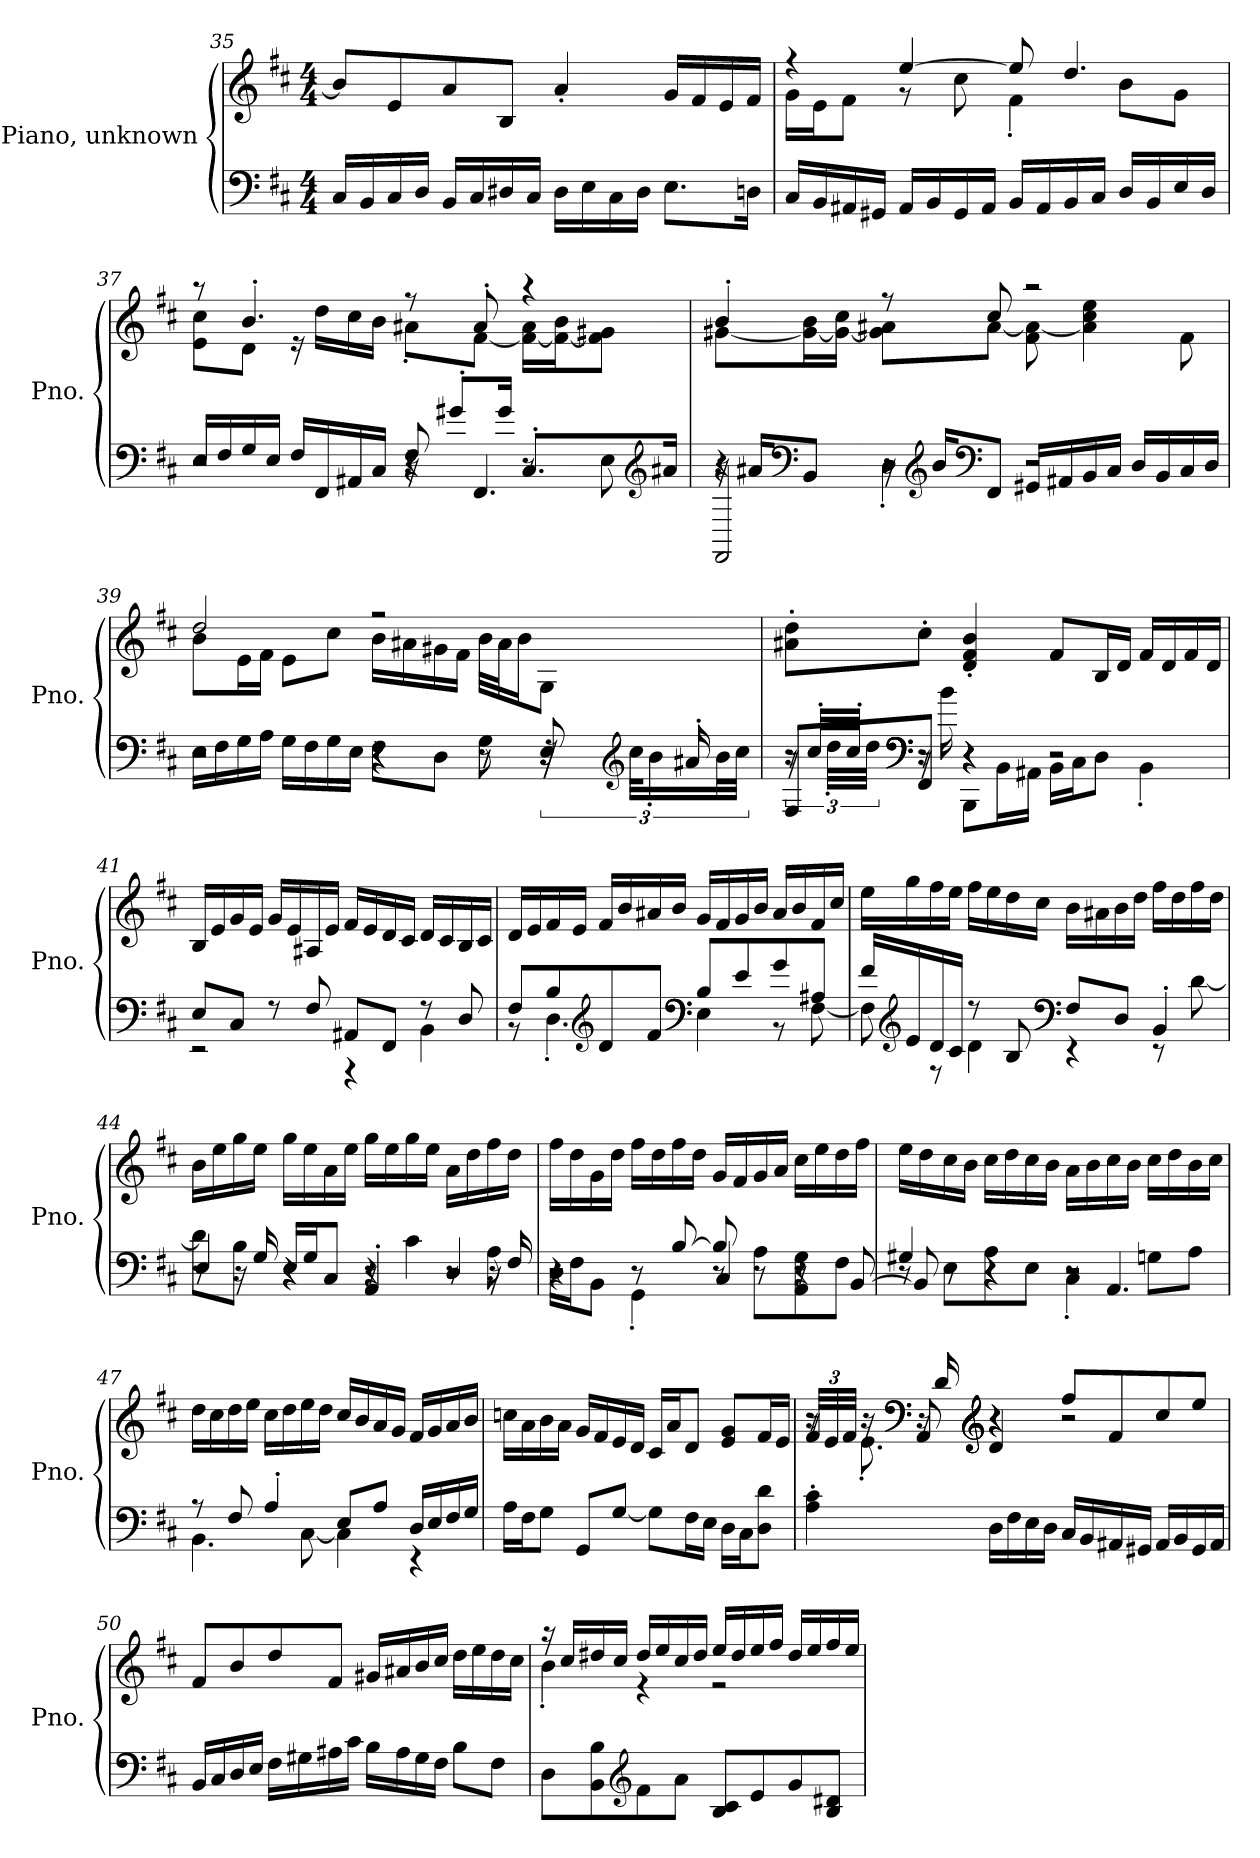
**kern	**kern
*part1	*part1
*staff2	*staff1
*I"Piano, unknown	*
*I'Pno.	*
!!LO:LB:g=z
*clefF4	*clefG2
*k[f#c#]	*k[f#c#]
*M4/4	*M4/4
=35	=35
16C#/LL	8b/L]
16BB/	.
16C#/	8e/
16D/JJ	.
16BB/LL	8a/
16C#/	.
16D#X/	8B/J
16C#/JJ	.
16D#\LL	4a'/
16E\	.
16C#\	.
16D#\JJ	.
8.E\L	16g/LL
.	16f#/
.	16e/
16Dn\Jk	16f#/JJ
=36	=36
*	*^
16C#/LL	4r	16g\LL
16BB/	.	16e\J
16AA#X/	.	8f#\J
16GG#X/JJ	.	.
16AA#/LL	[4ee/	8r
16BB/	.	.
16GG#/	.	8cc#\
16AA#/JJ	.	.
16BB/LL	8ee/]	4f#'\
16AA#/	.	.
16BB/	4.dd/	.
16C#/JJ	.	.
16D/LL	.	8b\L
16BB/	.	.
16E/	.	8g\J
16D/JJ	.	.
!!LO:LB:g=z	!!
=37	=37	=37
*^	*	*
*	*^	*	*
16E/LL	2r	2r	8r	8e\ 8cc#\L
16F#/	.	.	.	.
16G/	.	.	4.b'/	8d\J
16E/JJ	.	.	.	.
16F#/LL	.	.	.	16r
16FF#/	.	.	.	16dd\LL
16AA#X/	.	.	.	16cc#\
16C#/JJ	.	.	.	16b\JJ
16r	4r	8F#/	8r	8a#X'\L
8g#X'/L	.	.	.	.
.	.	4.FF#/	8a#'/	[8f#\J
16g#/Jk	.	.	.	.
8.C#'/L	8r	.	4r	16f#\_ 16a#\LL
.	.	.	.	16f#\_ 16b\J
.	8E\	.	.	8f#\] 8g#X\J
*clefG2	*	*	*	*
16a#X/Jk	.	.	.	.
!!LO:LB:g=z	!!
=38	=38	=38	=38	=38
16r	4r	2FF#/	4b'/	[8g#X\L
16a#X/KL	.	.	.	.
*clefF4	*	*	*	*
8BB/J	.	.	.	16g#\_ 16b\L
.	.	.	.	16g#\_ 16cc#\JJ
16r	4D'\	.	8r	8g#\] 8a#X\L
*clefG2	*	*	*	*
16b/KL	.	.	.	.
*clefF4	*	*	*	*
8FF#/J	.	.	8cc#/	[8a#\J
16GG#X/LL	2r	2r	2r	8f#\ 8a#\_
16AA#X/	.	.	.	.
16BB/	.	.	.	4a#\] 4cc#\ 4ee\
16C#/JJ	.	.	.	.
16D/LL	.	.	.	.
16BB/	.	.	.	.
16C#/	.	.	.	8f#\
16D/JJ	.	.	.	.
!!LO:LB:g=z	!!
=39	=39	=39	=39	=39
2r	16E\LL	2r	2dd/	8b\L
.	16F#\	.	.	.
.	16G\	.	.	16e\L
.	16A\JJ	.	.	16f#\JJ
.	16G\LL	.	.	8e\L
.	16F#\	.	.	.
.	16G\	.	.	8cc#\J
.	16E\JJ	.	.	.
4r	8F#\L	4r	2r	16b\LL
.	.	.	.	16a#X\
.	8D\J	.	.	16g#X\
.	.	.	.	16f#\JJ
8r	8G\	8r	.	32b\LLL
.	.	.	.	32a#\J
.	.	.	.	16b\J
16r	48r	8E/	.	8G\J
*clefG2	*	*	*	*
.	48cc#\KLL	.	.	.
.	24b'\	.	.	.
16a#X'/	.	.	.	.
.	48b\L	.	.	.
.	48cc#\JJJ	.	.	.
*	*	*	*v	*v
!!LO:LB:g=z
=40	=40	=40	=40
16r	12r	8F#/L	8a#X\' 8dd\'L
32cc#'/LLL	.	.	.
.	48dd'\LLL	.	.
32cc#'/JJJ	.	.	.
.	48dd\JJJ	.	.
*clefF4	*	*	*
8r	16r	8FF#/J	8cc#'\J
.	16b\	.	.
4r	8BBB\L	4r	4d/' 4f#/' 4b/'
.	16BB\L	.	.
.	16AA#X\JJ	.	.
2r	16BB\LL	2r	8f#/L
.	16C#\J	.	.
.	8D\J	.	16B/L
.	.	.	16d/JJ
.	4BB'\	.	16f#/LL
.	.	.	16d/
.	.	.	16f#/
.	.	.	16d/JJ
*	*v	*v	*
=41	=41	=41
8E/L	2r	16B/LL
.	.	16e/
8C#/J	.	16g/
.	.	16e/JJ
8r	.	16g/LL
.	.	16e/
8F#/	.	16A#X/
.	.	16e/JJ
8AA#X/L	4r	16f#/LL
.	.	16e/
8FF#/J	.	16d/
.	.	16c#/JJ
8r	4BB\	16d/LL
.	.	16c#/
8D/	.	16B/
.	.	16c#/JJ
!!LO:PB:g=z
=42	=42	=42
8F#/L	8r	16d/LL
.	.	16e/
8B/	4.D'\	16f#/
.	.	16e/JJ
*clefG2	*	*
8d/	.	16f#/LL
.	.	16b/
8f#/J	.	16a#X/
.	.	16b/JJ
*clefF4	*	*
8B/L	4E\	16g/LL
.	.	16f#/
8e/	.	16g/
.	.	16b/JJ
8g/	8r	16a#/LL
.	.	16b/
8A#X/J	[8F#\	16f#/
.	.	16cc#/JJ
=43	=43	=43
16f#/LL	8F#\]	16ee\LL
*clefG2	*	*
16e/	.	16gg\
16d/	8r	16ff#\
16c#/JJ	.	16ee\JJ
8r	4d\	16ff#\LL
.	.	16ee\
8B/	.	16dd\
.	.	16cc#\JJ
*clefF4	*	*
8F#/L	4r	16b\LL
.	.	16a#X\
8D/J	.	16b\
.	.	16dd\JJ
4BB'/	8r	16ff#\LL
.	.	16dd\
.	[8d\	16ff#\
.	.	16dd\JJ
!!LO:LB:g=z
=44	=44	=44
*	*^	*
8r	8d\L]	4E/	16b\LL
.	.	.	16ee\
16r	8B\J	.	16gg\
16G/	.	.	16ee\JJ
16E/LL	4r	4r	16gg\LL
16G/J	.	.	16ee\
8C#/J	.	.	16a\
.	.	.	16ee\JJ
4AA'/	8r	4r	16gg\LL
.	.	.	16ee\
.	4c#\	.	16gg\
.	.	.	16ee\JJ
8r	.	4D/	16a\LL
.	.	.	16dd\
16r	8A\	.	16ff#\
16F#/	.	.	16dd\JJ
=45	=45	=45	=45
4r	16D\LL	2r	16ff#\LL
.	16F#\J	.	16dd\
.	8BB\J	.	16g\
.	.	.	16dd\JJ
8r	4GG'\	.	16ff#\LL
.	.	.	16dd\
[8B/	.	.	16ff#\
.	.	.	16dd\JJ
8B/]	8r	4C#/	16g/LL
.	.	.	16f#/
8r	8A\L	.	16g/
.	.	.	16a/JJ
4r	8AA\ 8G\	8r	16cc#\LL
.	.	.	16ee\
.	8F#\J	[8BB/	16dd\
.	.	.	16ff#\JJ
!!LO:LB:g=z
=46	=46	=46	=46
4G#X/	8r	8BB/]	16ee\LL
.	.	.	16dd\
.	8E\L	8r	16cc#\
.	.	.	16b\JJ
4r	8A\	4r	16cc#\LL
.	.	.	16dd\
.	8E\J	.	16cc#\
.	.	.	16b\JJ
8r	4C#'\	2r	16a\LL
.	.	.	16b\
4.AA/	.	.	16cc#\
.	.	.	16b\JJ
.	8Gn\L	.	16cc#\LL
.	.	.	16dd\
.	8A\J	.	16b\
.	.	.	16cc#\JJ
*	*v	*v	*
=47	=47	=47
8r	4.BB\	16dd\LL
.	.	16cc#\
8F#/	.	16dd\
.	.	16ee\JJ
4A'/	.	16cc#\LL
.	.	16dd\
.	[8C#\	16ee\
.	.	16dd\JJ
8E/L	4C#\]	16cc#/LL
.	.	16b/
8A/J	.	16a/
.	.	16g/JJ
16D/LL	4r	16f#/LL
16E/	.	16g/
16F#/	.	16a/
16G/JJ	.	16b/JJ
*v	*v	*
!!LO:LB:g=z
=48	=48
16A\LL	16ccn\LL
16F#\J	16a\
8G\J	16b\
.	16a\JJ
8GG/L	16g/LL
.	16f#/
[8G/J	16e/
.	16d/JJ
8G\L]	16c#/LL
.	16a/J
16F#\L	8d/J
16E\JJ	.
16D\LL	8e/ 8g/L
16C#\J	.
8D\ 8d\J	16f#/L
.	16e/JJ
=49	=49
*	*Xbrackettup
*	*^
*	*	*^
4A\' 4c#\'	48f#/LLL	16r	8r
.	48e/	.	.
.	48f#/JJJ	.	.
.	16r	8.e'\	.
*	*clefF4	*	*
.	16r	.	8AA/
.	16d/	.	.
*	*clefG2	*	*
16D\LL	4d/	4r	4r
16F#\	.	.	.
16E\	.	.	.
16D\JJ	.	.	.
16C#/LL	8ff#/L	2r	2r
16BB/	.	.	.
16AA#X/	8f#/	.	.
16GG#X/JJ	.	.	.
16AA#/LL	8cc#/	.	.
16BB/	.	.	.
16GG#/	8ee/J	.	.
16AA#/JJ	.	.	.
*	*v	*v	*v
!!LO:LB:g=z
=50	=50
16BB/LL	8f#/L
16C#/	.
16D/	8b/
16E/JJ	.
16F#\LL	8dd/
16G#X\	.
16A#X\	8f#/J
16c#\JJ	.
16B\LL	16g#X/LL
16A#\	16a#X/
16G#\	16b/
16F#\JJ	16cc#/JJ
8B\L	16dd\LL
.	16ee\
8F#\J	16dd\
.	16cc#\JJ
=51	=51
*	*^
8D\L	16r	4b'\
.	16cc#/LL	.
8BB\ 8B\	16dd#X/	.
.	16cc#/JJ	.
*clefG2	*	*
8f#\	16dd#/LL	4r
.	16ee/	.
8a\J	16cc#/	.
.	16dd#/JJ	.
8B/ 8c#/L	16ee/LL	2r
.	16dd#/	.
8e/	16ee/	.
.	16ff#/JJ	.
8g/	16dd#/LL	.
.	16ee/	.
8B/ 8d#X/J	16ff#/	.
.	16ee/JJ	.
*	*v	*v
=	=
*-	*-
